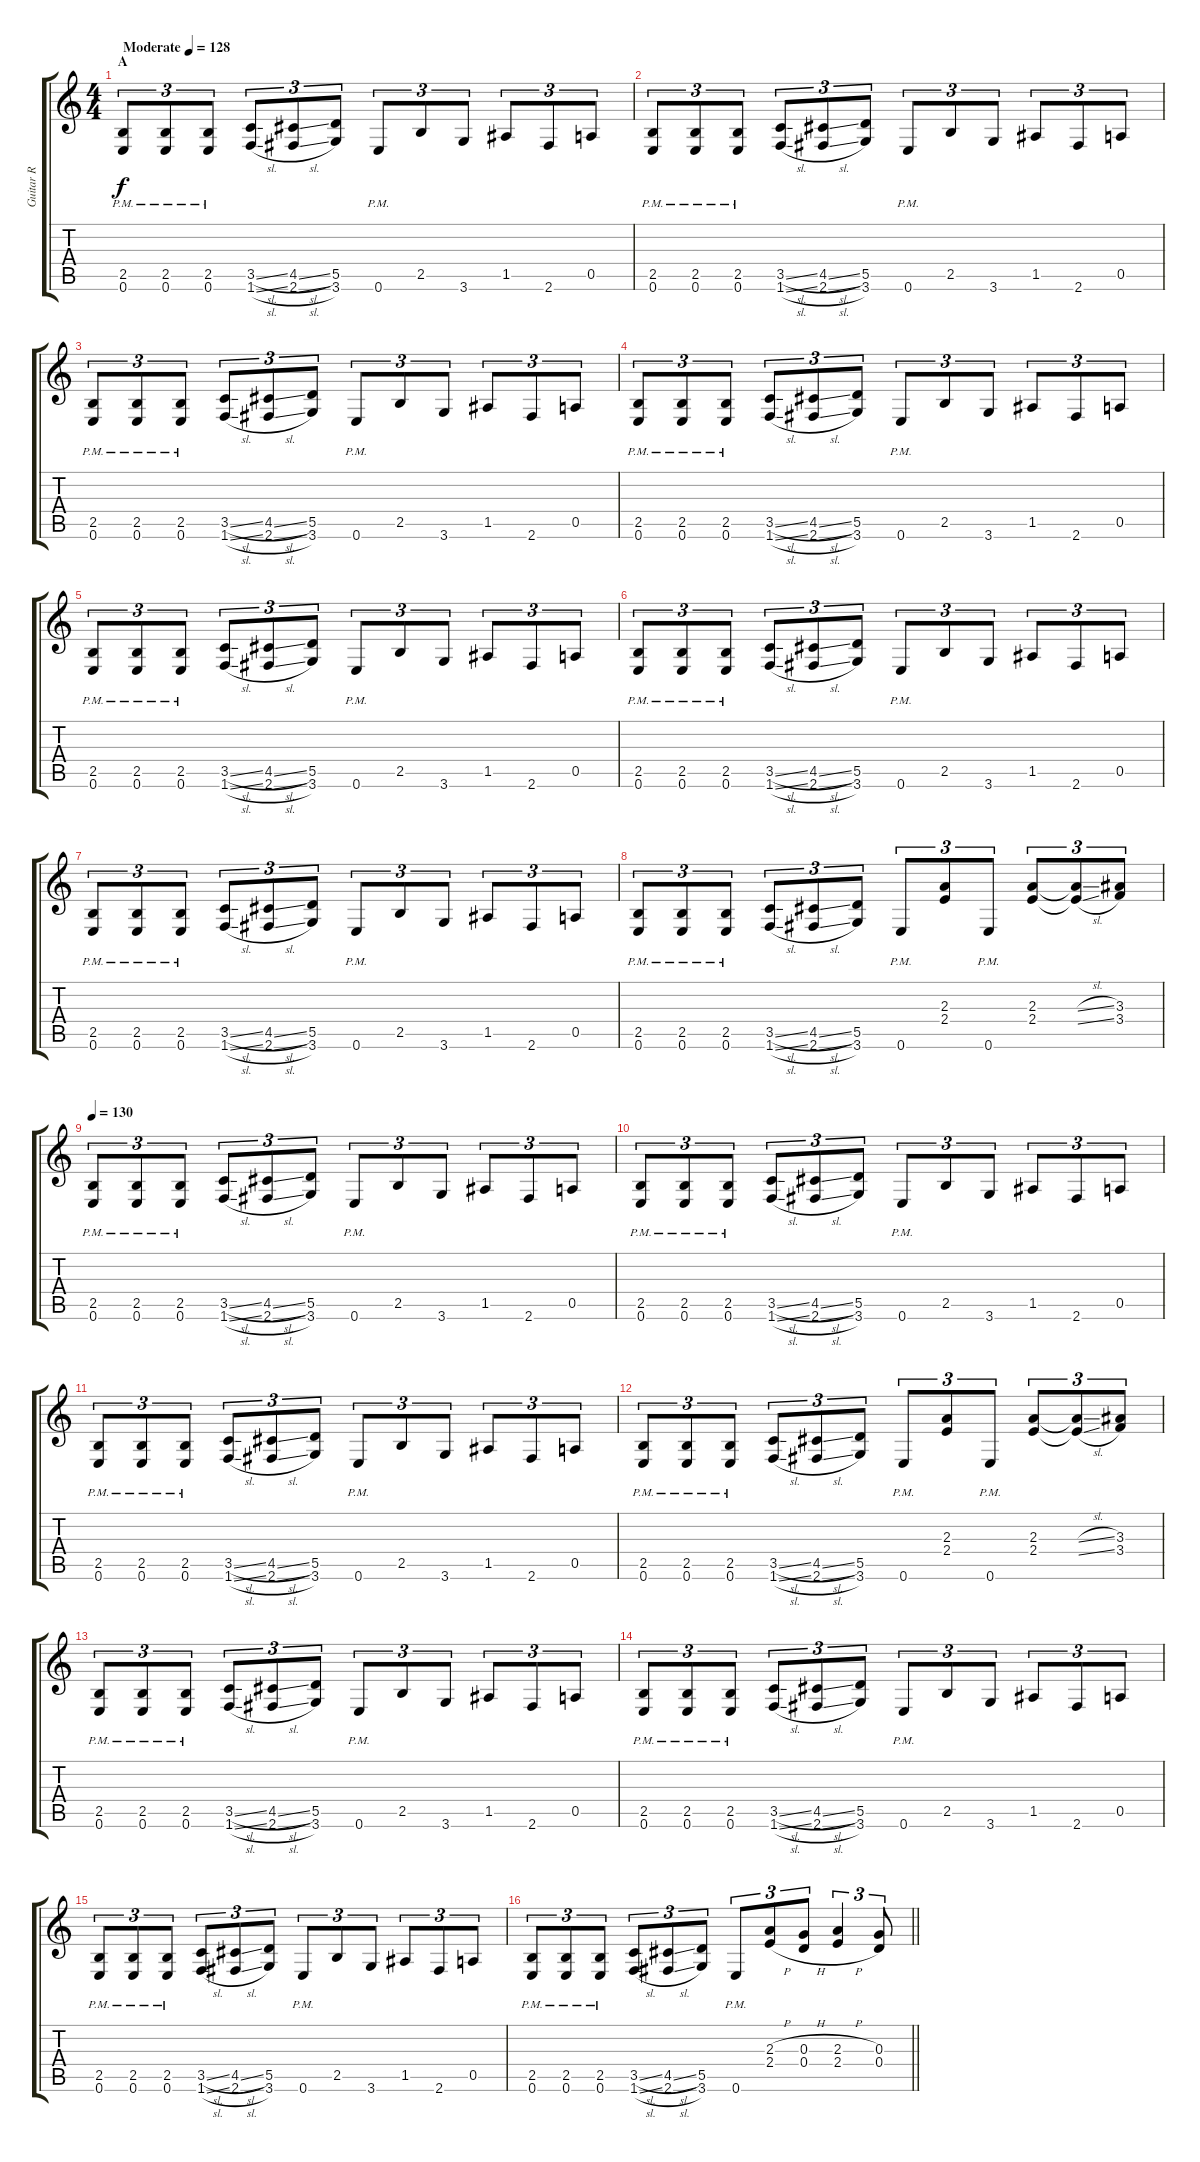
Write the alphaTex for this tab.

\track ("Guitar R" "Guitar R") {instrument distortionguitar}
\staff {score tabs}
\tuning (E4 B3 G3 D3 A2 E2) {hide}
\ts (4 4)
\section ("" "A")
\tempo (128 "Moderate")
\clef g2
\ks c
(2.5{pm} 0.6{pm}).8{tu (3 2) dy f instrument distortionguitar} (2.5{pm} 0.6{pm}).8{tu (3 2)} (2.5{pm} 0.6{pm}).8{tu (3 2)} (3.5{sl} 1.6{sl}).8{tu (3 2)} (4.5{sl} 2.6{sl}).8{tu (3 2)} (5.5 3.6).8{tu (3 2)} 0.6{pm}.8{tu (3 2)} 2.5.8{tu (3 2)} 3.6.8{tu (3 2)} 1.5.8{tu (3 2)} 2.6.8{tu (3 2)} 0.5.8{tu (3 2)} |
(2.5{pm} 0.6{pm}).8{tu (3 2)} (2.5{pm} 0.6{pm}).8{tu (3 2)} (2.5{pm} 0.6{pm}).8{tu (3 2)} (3.5{sl} 1.6{sl}).8{tu (3 2)} (4.5{sl} 2.6{sl}).8{tu (3 2)} (5.5 3.6).8{tu (3 2)} 0.6{pm}.8{tu (3 2)} 2.5.8{tu (3 2)} 3.6.8{tu (3 2)} 1.5.8{tu (3 2)} 2.6.8{tu (3 2)} 0.5.8{tu (3 2)} |
(2.5{pm} 0.6{pm}).8{tu (3 2)} (2.5{pm} 0.6{pm}).8{tu (3 2)} (2.5{pm} 0.6{pm}).8{tu (3 2)} (3.5{sl} 1.6{sl}).8{tu (3 2)} (4.5{sl} 2.6{sl}).8{tu (3 2)} (5.5 3.6).8{tu (3 2)} 0.6{pm}.8{tu (3 2)} 2.5.8{tu (3 2)} 3.6.8{tu (3 2)} 1.5.8{tu (3 2)} 2.6.8{tu (3 2)} 0.5.8{tu (3 2)} |
(2.5{pm} 0.6{pm}).8{tu (3 2)} (2.5{pm} 0.6{pm}).8{tu (3 2)} (2.5{pm} 0.6{pm}).8{tu (3 2)} (3.5{sl} 1.6{sl}).8{tu (3 2)} (4.5{sl} 2.6{sl}).8{tu (3 2)} (5.5 3.6).8{tu (3 2)} 0.6{pm}.8{tu (3 2)} 2.5.8{tu (3 2)} 3.6.8{tu (3 2)} 1.5.8{tu (3 2)} 2.6.8{tu (3 2)} 0.5.8{tu (3 2)} |
(2.5{pm} 0.6{pm}).8{tu (3 2)} (2.5{pm} 0.6{pm}).8{tu (3 2)} (2.5{pm} 0.6{pm}).8{tu (3 2)} (3.5{sl} 1.6{sl}).8{tu (3 2)} (4.5{sl} 2.6{sl}).8{tu (3 2)} (5.5 3.6).8{tu (3 2)} 0.6{pm}.8{tu (3 2)} 2.5.8{tu (3 2)} 3.6.8{tu (3 2)} 1.5.8{tu (3 2)} 2.6.8{tu (3 2)} 0.5.8{tu (3 2)} |
(2.5{pm} 0.6{pm}).8{tu (3 2)} (2.5{pm} 0.6{pm}).8{tu (3 2)} (2.5{pm} 0.6{pm}).8{tu (3 2)} (3.5{sl} 1.6{sl}).8{tu (3 2)} (4.5{sl} 2.6{sl}).8{tu (3 2)} (5.5 3.6).8{tu (3 2)} 0.6{pm}.8{tu (3 2)} 2.5.8{tu (3 2)} 3.6.8{tu (3 2)} 1.5.8{tu (3 2)} 2.6.8{tu (3 2)} 0.5.8{tu (3 2)} |
(2.5{pm} 0.6{pm}).8{tu (3 2)} (2.5{pm} 0.6{pm}).8{tu (3 2)} (2.5{pm} 0.6{pm}).8{tu (3 2)} (3.5{sl} 1.6{sl}).8{tu (3 2)} (4.5{sl} 2.6{sl}).8{tu (3 2)} (5.5 3.6).8{tu (3 2)} 0.6{pm}.8{tu (3 2)} 2.5.8{tu (3 2)} 3.6.8{tu (3 2)} 1.5.8{tu (3 2)} 2.6.8{tu (3 2)} 0.5.8{tu (3 2)} |
(2.5{pm} 0.6{pm}).8{tu (3 2)} (2.5{pm} 0.6{pm}).8{tu (3 2)} (2.5{pm} 0.6{pm}).8{tu (3 2)} (3.5{sl} 1.6{sl}).8{tu (3 2)} (4.5{sl} 2.6{sl}).8{tu (3 2)} (5.5 3.6).8{tu (3 2)} 0.6{pm}.8{tu (3 2)} (2.3 2.4).8{tu (3 2)} 0.6{pm}.8{tu (3 2)} (2.3 2.4).8{tu (3 2)} (2.3{sl t} 2.4{sl t}).8{tu (3 2)} (3.3 3.4).8{tu (3 2)} |
\tempo 130
(2.5{pm} 0.6{pm}).8{tu (3 2)} (2.5{pm} 0.6{pm}).8{tu (3 2)} (2.5{pm} 0.6{pm}).8{tu (3 2)} (3.5{sl} 1.6{sl}).8{tu (3 2)} (4.5{sl} 2.6{sl}).8{tu (3 2)} (5.5 3.6).8{tu (3 2)} 0.6{pm}.8{tu (3 2)} 2.5.8{tu (3 2)} 3.6.8{tu (3 2)} 1.5.8{tu (3 2)} 2.6.8{tu (3 2)} 0.5.8{tu (3 2)} |
(2.5{pm} 0.6{pm}).8{tu (3 2)} (2.5{pm} 0.6{pm}).8{tu (3 2)} (2.5{pm} 0.6{pm}).8{tu (3 2)} (3.5{sl} 1.6{sl}).8{tu (3 2)} (4.5{sl} 2.6{sl}).8{tu (3 2)} (5.5 3.6).8{tu (3 2)} 0.6{pm}.8{tu (3 2)} 2.5.8{tu (3 2)} 3.6.8{tu (3 2)} 1.5.8{tu (3 2)} 2.6.8{tu (3 2)} 0.5.8{tu (3 2)} |
(2.5{pm} 0.6{pm}).8{tu (3 2)} (2.5{pm} 0.6{pm}).8{tu (3 2)} (2.5{pm} 0.6{pm}).8{tu (3 2)} (3.5{sl} 1.6{sl}).8{tu (3 2)} (4.5{sl} 2.6{sl}).8{tu (3 2)} (5.5 3.6).8{tu (3 2)} 0.6{pm}.8{tu (3 2)} 2.5.8{tu (3 2)} 3.6.8{tu (3 2)} 1.5.8{tu (3 2)} 2.6.8{tu (3 2)} 0.5.8{tu (3 2)} |
(2.5{pm} 0.6{pm}).8{tu (3 2)} (2.5{pm} 0.6{pm}).8{tu (3 2)} (2.5{pm} 0.6{pm}).8{tu (3 2)} (3.5{sl} 1.6{sl}).8{tu (3 2)} (4.5{sl} 2.6{sl}).8{tu (3 2)} (5.5 3.6).8{tu (3 2)} 0.6{pm}.8{tu (3 2)} (2.3 2.4).8{tu (3 2)} 0.6{pm}.8{tu (3 2)} (2.3 2.4).8{tu (3 2)} (2.3{sl t} 2.4{sl t}).8{tu (3 2)} (3.3 3.4).8{tu (3 2)} |
(2.5{pm} 0.6{pm}).8{tu (3 2)} (2.5{pm} 0.6{pm}).8{tu (3 2)} (2.5{pm} 0.6{pm}).8{tu (3 2)} (3.5{sl} 1.6{sl}).8{tu (3 2)} (4.5{sl} 2.6{sl}).8{tu (3 2)} (5.5 3.6).8{tu (3 2)} 0.6{pm}.8{tu (3 2)} 2.5.8{tu (3 2)} 3.6.8{tu (3 2)} 1.5.8{tu (3 2)} 2.6.8{tu (3 2)} 0.5.8{tu (3 2)} |
(2.5{pm} 0.6{pm}).8{tu (3 2)} (2.5{pm} 0.6{pm}).8{tu (3 2)} (2.5{pm} 0.6{pm}).8{tu (3 2)} (3.5{sl} 1.6{sl}).8{tu (3 2)} (4.5{sl} 2.6{sl}).8{tu (3 2)} (5.5 3.6).8{tu (3 2)} 0.6{pm}.8{tu (3 2)} 2.5.8{tu (3 2)} 3.6.8{tu (3 2)} 1.5.8{tu (3 2)} 2.6.8{tu (3 2)} 0.5.8{tu (3 2)} |
(2.5{pm} 0.6{pm}).8{tu (3 2)} (2.5{pm} 0.6{pm}).8{tu (3 2)} (2.5{pm} 0.6{pm}).8{tu (3 2)} (3.5{sl} 1.6{sl}).8{tu (3 2)} (4.5{sl} 2.6{sl}).8{tu (3 2)} (5.5 3.6).8{tu (3 2)} 0.6{pm}.8{tu (3 2)} 2.5.8{tu (3 2)} 3.6.8{tu (3 2)} 1.5.8{tu (3 2)} 2.6.8{tu (3 2)} 0.5.8{tu (3 2)} |
\barLineRight lightlight
(2.5{pm} 0.6{pm}).8{tu (3 2)} (2.5{pm} 0.6{pm}).8{tu (3 2)} (2.5{pm} 0.6{pm}).8{tu (3 2)} (3.5{sl} 1.6{sl}).8{tu (3 2)} (4.5{sl} 2.6{sl}).8{tu (3 2)} (5.5 3.6).8{tu (3 2)} 0.6{pm}.8{tu (3 2)} (2.3{h} 2.4{h}).8{tu (3 2)} (0.3{h} 0.4{h}).8{tu (3 2)} (2.3{h} 2.4{h}).4{tu (3 2)} (0.3 0.4).8{tu (3 2)}
